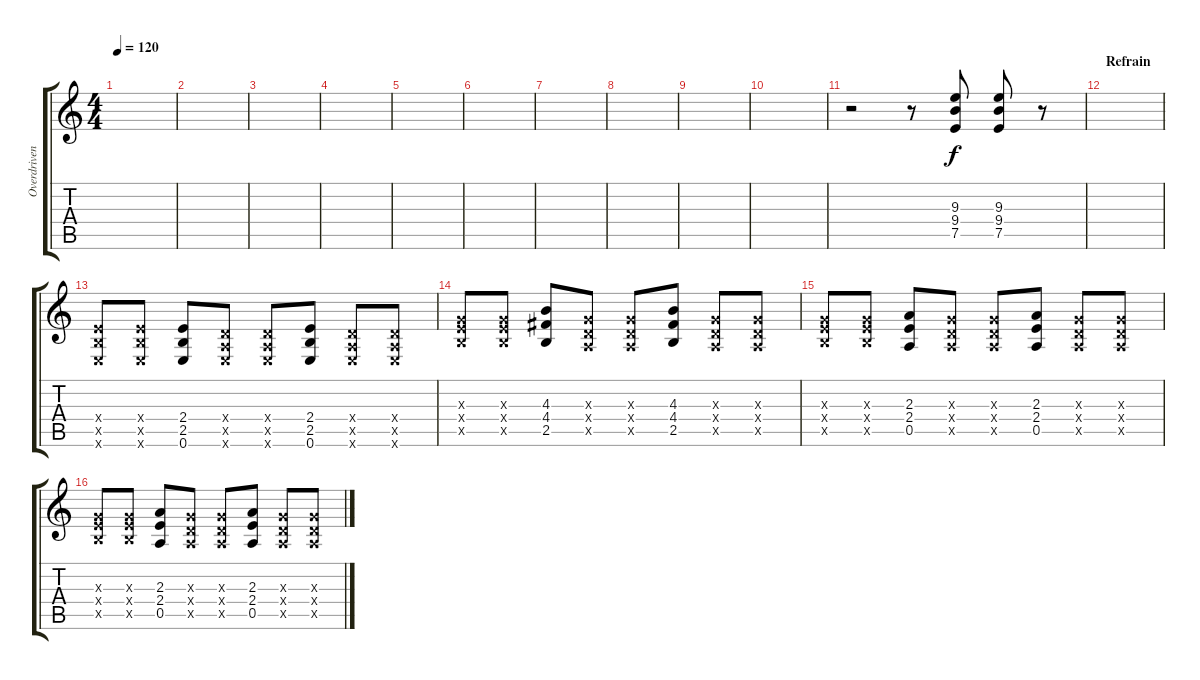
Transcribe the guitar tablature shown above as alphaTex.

\track ("Overdriven Guitar" "Overdriven") {instrument overdrivenguitar}
\staff {score tabs}
\tuning (E4 B3 G3 D3 A2 E2) {hide}
\ts (4 4)
\tempo 120
\clef g2
\ks c
|
|
|
|
|
|
|
|
|
|
r.2 r.8 (9.3 9.4 7.5).8 (9.3 9.4 7.5).8 r.8 |
\section ("" "Refrain")
|
(2.4{x} 2.5{x} 0.6{x}).8 (2.4{x} 2.5{x} 0.6{x}).8 (2.4 2.5 0.6).8 (0.4{x} 0.5{x} 0.6{x}).8 (0.4{x} 0.5{x} 0.6{x}).8 (2.4 2.5 0.6).8 (0.4{x} 0.5{x} 0.6{x}).8 (0.4{x} 0.5{x} 0.6{x}).8 |
(0.3{x} 2.4{x} 2.5{x}).8 (0.3{x} 2.4{x} 2.5{x}).8 (4.3 4.4 2.5).8 (0.3{x} 0.4{x} 0.5{x}).8 (0.3{x} 0.4{x} 0.5{x}).8 (4.3 4.4 2.5).8 (0.3{x} 0.4{x} 0.5{x}).8 (0.3{x} 0.4{x} 0.5{x}).8 |
(0.3{x} 2.4{x} 2.5{x}).8 (0.3{x} 2.4{x} 2.5{x}).8 (2.3 2.4 0.5).8 (0.3{x} 0.4{x} 0.5{x}).8 (0.3{x} 0.4{x} 0.5{x}).8 (2.3 2.4 0.5).8 (0.3{x} 0.4{x} 0.5{x}).8 (0.3{x} 0.4{x} 0.5{x}).8 |
(0.3{x} 2.4{x} 2.5{x}).8 (0.3{x} 2.4{x} 2.5{x}).8 (2.3 2.4 0.5).8 (0.3{x} 0.4{x} 0.5{x}).8 (0.3{x} 0.4{x} 0.5{x}).8 (2.3 2.4 0.5).8 (0.3{x} 0.4{x} 0.5{x}).8 (0.3{x} 0.4{x} 0.5{x}).8
